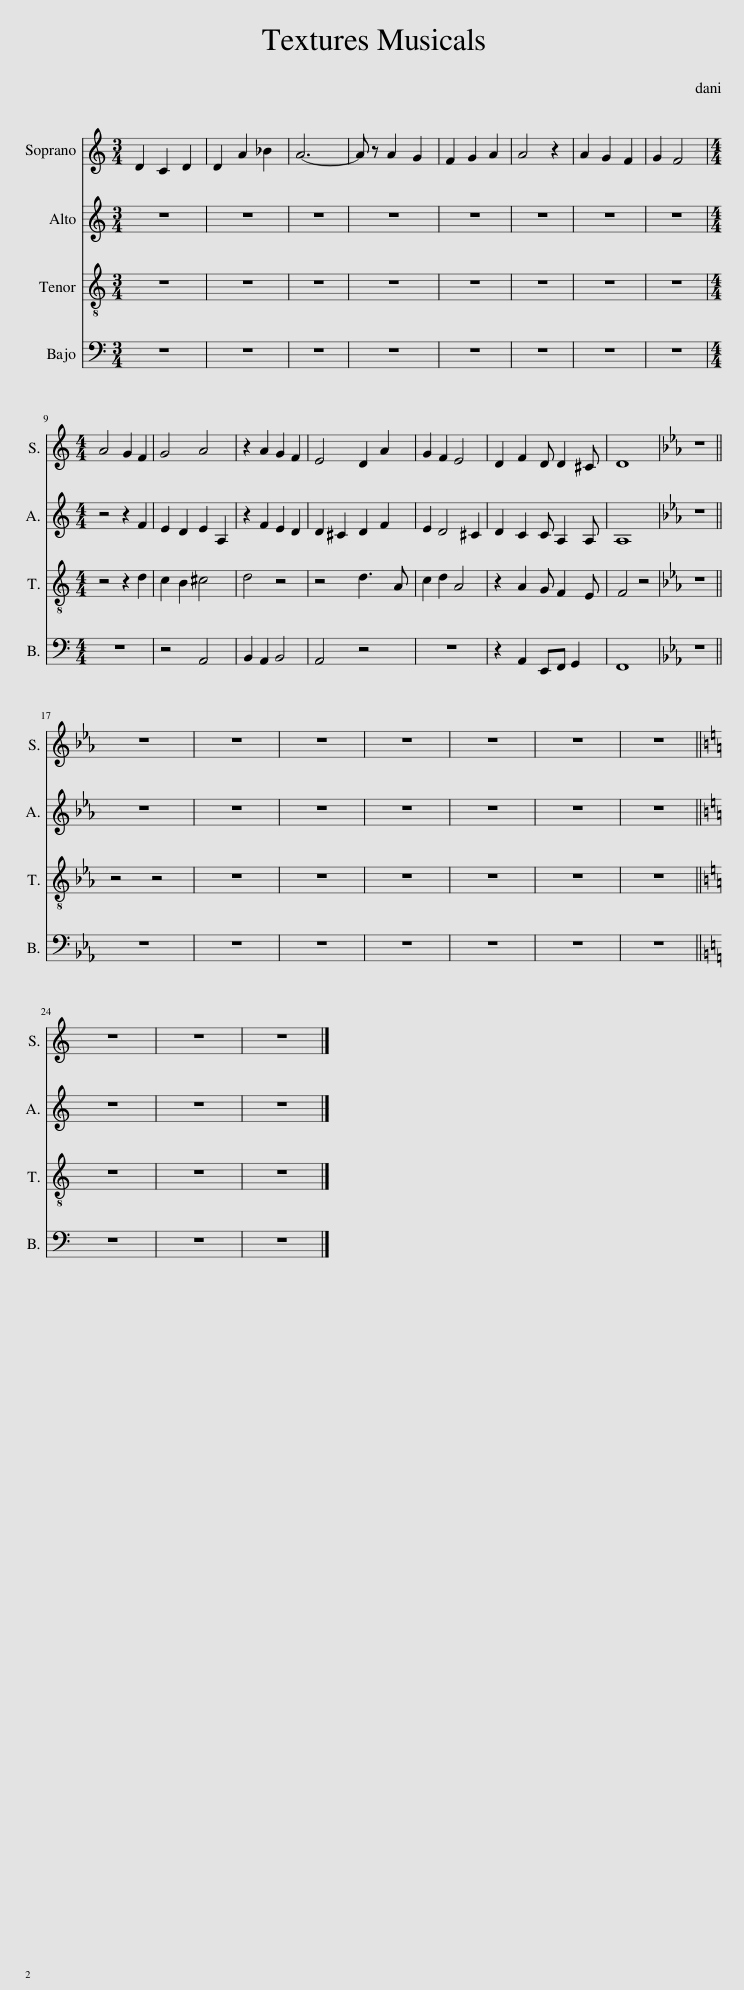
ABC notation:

X:1
%%score 1 2 3 4
L:1/8
M:3/4
I:linebreak $
K:C
V:1 treble
V:2 treble
V:3 treble-8
V:4 bass
V:1
 D2 C2 D2 | D2 A2 _B2 | A6- | A z A2 G2 | F2 G2 A2 | %5
 A4 z2 | A2 G2 F2 | G2 F4 |$[M:4/4] A4 G2 F2 | G4 A4 | %10
 z2 A2 G2 F2 | E4 D2 A2 | G2 F2 E4 | D2 F2 D D2 ^C | D8 | %15
[K:Eb] z8 ||$ z8 | z8 | z8 | z8 | %20
 z8 | z8 | z8 ||$[K:C] z8 | z8 | %25
 z8 |] %26
V:2
 z6 | z6 | z6 | z6 | z6 | %5
 z6 | z6 | z6 |$[M:4/4] z4 z2 F2 | E2 D2 E2 A,2 | %10
 z2 F2 E2 D2 | D2 ^C2 D2 F2 | E2 D4 ^C2 | D2 C2 C A,2 A, | A,8 | %15
[K:Eb] z8 ||$ z8 | z8 | z8 | z8 | %20
 z8 | z8 | z8 ||$[K:C] z8 | z8 | %25
 z8 |] %26
V:3
 z6 | z6 | z6 | z6 | z6 | %5
 z6 | z6 | z6 |$[M:4/4] z4 z2 d2 | c2 B2 ^c4 | %10
 d4 z4 | z4 d3 A | c2 d2 A4 | z2 A2 G F2 E | F4 z4 | %15
[K:Eb] z8 ||$ z4 z4 | z8 | z8 | z8 | %20
 z8 | z8 | z8 ||$[K:C] z8 | z8 | %25
 z8 |] %26
V:4
 z6 | z6 | z6 | z6 | z6 | %5
 z6 | z6 | z6 |$[M:4/4] z8 | z4 A,,4 | %10
 B,,2 A,,2 B,,4 | A,,4 z4 | z8 | z2 A,,2 E,,F,, G,,2 | F,,8 | %15
[K:Eb] z8 ||$ z8 | z8 | z8 | z8 | %20
 z8 | z8 | z8 ||$[K:C] z8 | z8 | %25
 z8 |] %26
